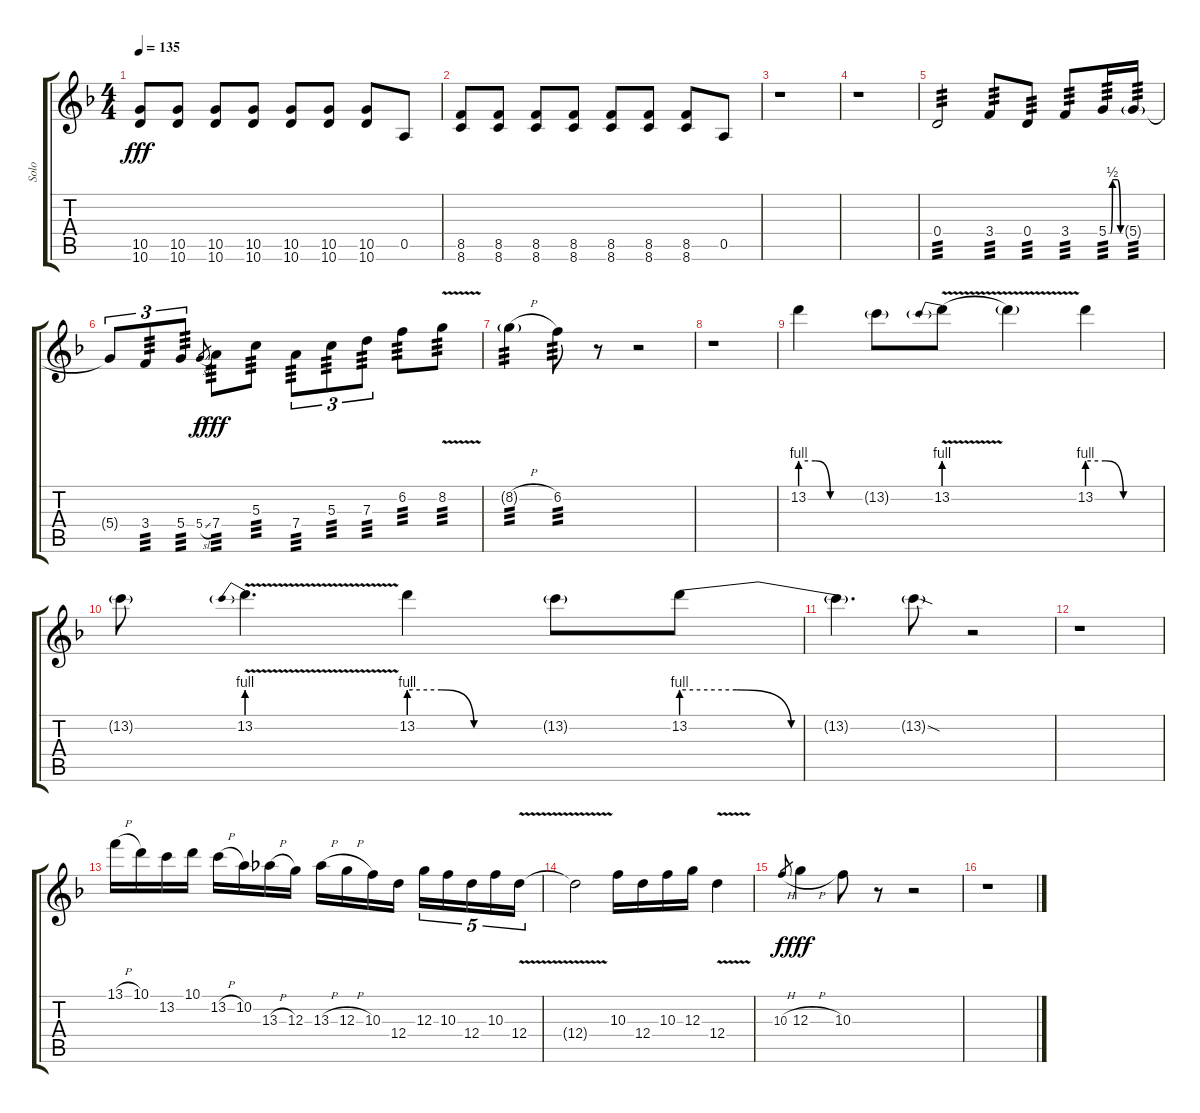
\track ("Solo" "Solo") {instrument distortionguitar}
\staff {score tabs}
\tuning (E4 B3 G3 D3 A2 E2) {hide}
\ts (4 4)
\tempo 135
\clef g2
\ks f
(10.5 10.6).8{dy fff} (10.5 10.6).8 (10.5 10.6).8 (10.5 10.6).8 (10.5 10.6).8 (10.5 10.6).8 (10.5 10.6).8 0.5.8 |
(8.5 8.6).8 (8.5 8.6).8 (8.5 8.6).8 (8.5 8.6).8 (8.5 8.6).8 (8.5 8.6).8 (8.5 8.6).8 0.5.8 |
r.1 |
r.1 |
0.4.2{tp 3} 3.4.8{tp 3} 0.4.8{tp 3} 3.4.8{tp 3} 5.4{be (custom 0 0 10 0 20 2 30 2 44 2 60 0)}.16{tp 3} 5.4{g}.16{tp 3} |
5.4{t}.8{tu (3 2)} 3.4.8{tu (3 2) tp 3} 5.4.8{tu (3 2) tp 3} 5.4{sl}.8{gr dy f} 7.4.8{tp 3 dy fff} 5.3.8{tp 3} 7.4.8{tu (3 2) tp 3} 5.3.8{tu (3 2) tp 3} 7.3.8{tu (3 2) tp 3} 6.2.8{tp 3} 8.2{v}.8{tp 3} |
8.2{h g}.4{tp 3} 6.2.8{tp 3} r.8 r.2 |
r.1 |
13.2{be (custom 0 4 15 4 30 0 60 0)}.4 13.2{g}.8 13.2{be (prebend 0 4 60 4) v}.8 13.2{t}.4 13.2{be (custom 0 4 15 4 30 0 60 0)}.4 |
13.2{g}.8 13.2{be (prebend 0 4 60 4) v}.4{d} 13.2{be (custom 0 4 15 4 30 0 60 0)}.4 13.2{g}.8 13.2{be (custom 0 4 15 4 30 0 60 0)}.8 |
13.2{t}.4{d} 13.2{sod g}.8 r.2 |
r.1 |
13.1{h}.16 10.1.16 13.2.16 10.1.16 13.2{h}.16 10.2.16 13.3{h}.16 12.3.16 13.3{h}.16 12.3{h}.16 10.3.16 12.4.16 12.3.16{tu (5 4)} 10.3.16{tu (5 4)} 12.4.16{tu (5 4)} 10.3.16{tu (5 4)} 12.4{v}.16{tu (5 4)} |
12.4{t}.2 10.3.16 12.4.16 10.3.16 12.3.16 12.4{v}.4 |
10.3{h}.8{gr dy f} 12.3{h}.4{dy fff} 10.3.8 r.8 r.2 |
r.1
